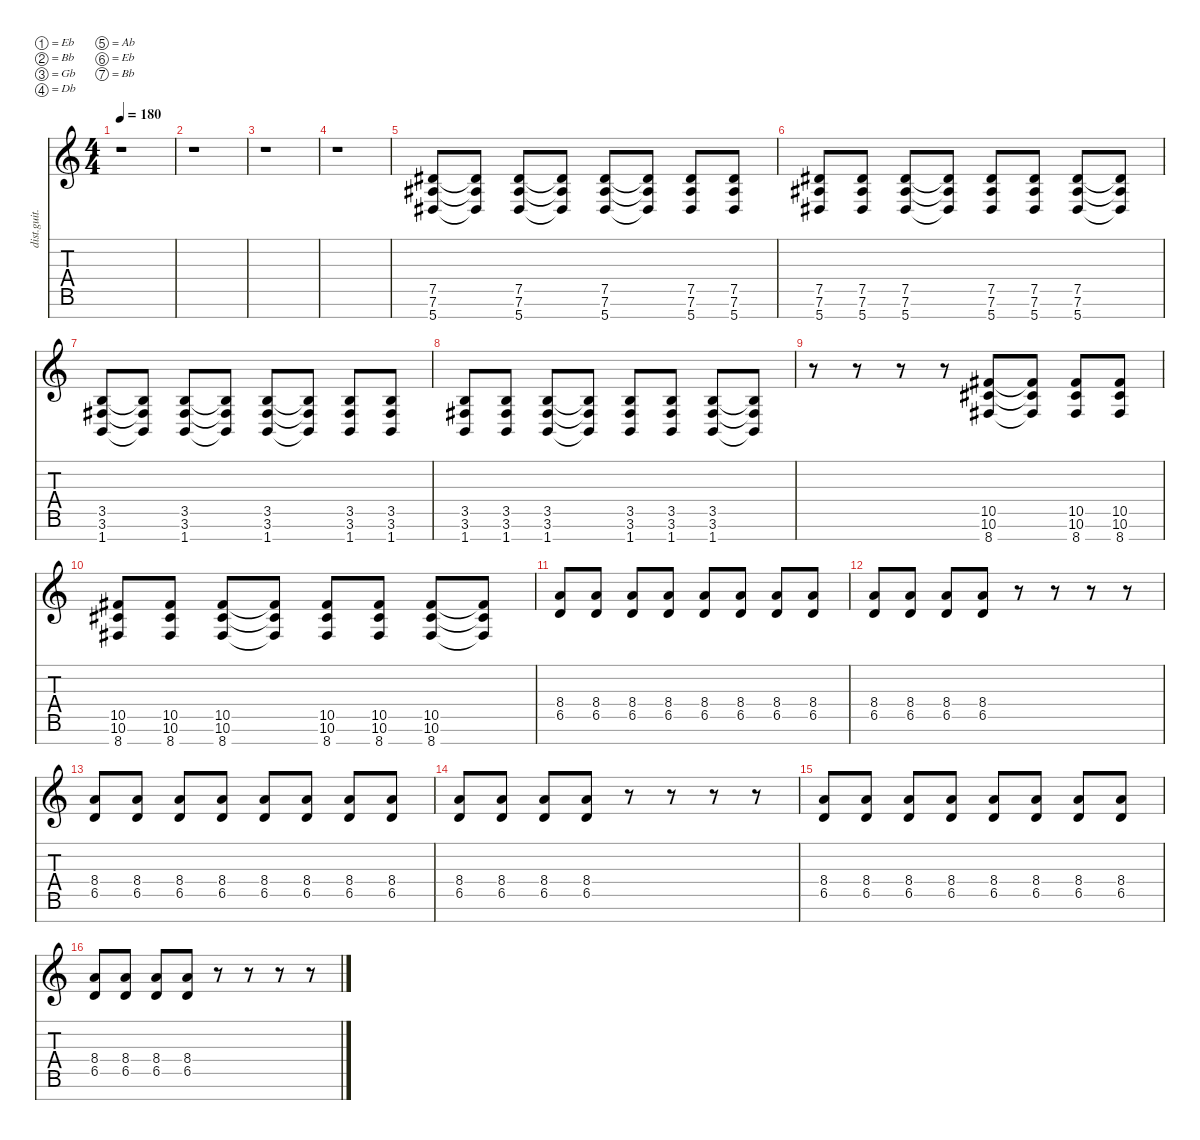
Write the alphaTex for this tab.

\defaultSystemsLayout 4
\hideDynamics
\bracketExtendMode nobrackets
\otherSystemsTrackNameOrientation horizontal
\track ("Distortion Guitar" "dist.guit.") {instrument distortionguitar}
\staff {score tabs}
\tuning (Eb4 Bb3 Gb3 Db3 Ab2 Eb2 Bb1)
\ts (4 4)
\tempo 180
\clef g2
\ks c
r.1{dy mf beam Down} |
r.1{beam Down} |
r.1{beam Down} |
r.1{beam Down} |
(5.7{acc #} 7.6{acc #} 7.5{acc #}).8{beam Up} (5.7{t acc #} 7.6{t acc #} 7.5{t acc #}).8{beam Up} (5.7{acc #} 7.5{acc #} 7.6{acc #}).8{beam Up} (5.7{t acc #} 7.5{t acc #} 7.6{t acc #}).8{beam Up} (5.7{acc #} 7.6{acc #} 7.5{acc #}).8{beam Up} (5.7{t acc #} 7.6{t acc #} 7.5{t acc #}).8{beam Up} (5.7{acc #} 7.5{acc #} 7.6{acc #}).8{beam Up} (5.7{acc #} 7.6{acc #} 7.5{acc #}).8{beam Up} |
(5.7{acc #} 7.5{acc #} 7.6{acc #}).8{beam Up} (5.7{acc #} 7.6{acc #} 7.5{acc #}).8{beam Up} (5.7{acc #} 7.5{acc #} 7.6{acc #}).8{beam Up} (5.7{t acc #} 7.5{t acc #} 7.6{t acc #}).8{beam Up} (5.7{acc #} 7.6{acc #} 7.5{acc #}).8{beam Up} (5.7{acc #} 7.5{acc #} 7.6{acc #}).8{beam Up} (5.7{acc #} 7.6{acc #} 7.5{acc #}).8{beam Up} (5.7{t acc #} 7.6{t acc #} 7.5{t acc #}).8{beam Up} |
(1.7 3.6{acc #} 3.5).8{beam Up} (1.7{t} 3.6{t acc #} 3.5{t}).8{beam Up} (1.7 3.5 3.6{acc #}).8{beam Up} (1.7{t} 3.5{t} 3.6{t acc #}).8{beam Up} (1.7 3.6{acc #} 3.5).8{beam Up} (1.7{t} 3.6{t acc #} 3.5{t}).8{beam Up} (1.7 3.5 3.6{acc #}).8{beam Up} (1.7 3.6{acc #} 3.5).8{beam Up} |
(1.7 3.5 3.6{acc #}).8{beam Up} (1.7 3.6{acc #} 3.5).8{beam Up} (1.7 3.5 3.6{acc #}).8{beam Up} (1.7{t} 3.5{t} 3.6{t acc #}).8{beam Up} (1.7 3.6{acc #} 3.5).8{beam Up} (1.7 3.5 3.6{acc #}).8{beam Up} (1.7 3.6{acc #} 3.5).8{beam Up} (1.7{t} 3.6{t acc #} 3.5{t}).8{beam Up} |
r.8{beam Down} r.8{beam Down} r.8{beam Down} r.8{beam Down} (8.7{acc #} 10.6{acc #} 10.5{acc #}).8{beam Up} (8.7{t acc #} 10.6{t acc #} 10.5{t acc #}).8{beam Up} (8.7{acc #} 10.5{acc #} 10.6{acc #}).8{beam Up} (8.7{acc #} 10.6{acc #} 10.5{acc #}).8{beam Up} |
(8.7{acc #} 10.5{acc #} 10.6{acc #}).8{beam Up} (8.7{acc #} 10.6{acc #} 10.5{acc #}).8{beam Up} (8.7{acc #} 10.5{acc #} 10.6{acc #}).8{beam Up} (8.7{t acc #} 10.5{t acc #} 10.6{t acc #}).8{beam Up} (8.7{acc #} 10.6{acc #} 10.5{acc #}).8{beam Up} (8.7{acc #} 10.5{acc #} 10.6{acc #}).8{beam Up} (8.7{acc #} 10.6{acc #} 10.5{acc #}).8{beam Up} (8.7{t acc #} 10.6{t acc #} 10.5{t acc #}).8{beam Up} |
(6.5 8.4).8{beam Up} (8.4 6.5).8{beam Up} (6.5 8.4).8{beam Up} (6.5 8.4).8{beam Up} (6.5 8.4).8{beam Up} (6.5 8.4).8{beam Up} (6.5 8.4).8{beam Up} (6.5 8.4).8{beam Up} |
(6.5 8.4).8{beam Up} (6.5 8.4).8{beam Up} (6.5 8.4).8{beam Up} (6.5 8.4).8{beam Up} r.8{beam Up} r.8{beam Up} r.8{beam Up} r.8{beam Up} |
(6.5 8.4).8{beam Up} (8.4 6.5).8{beam Up} (6.5 8.4).8{beam Up} (6.5 8.4).8{beam Up} (6.5 8.4).8{beam Up} (6.5 8.4).8{beam Up} (6.5 8.4).8{beam Up} (6.5 8.4).8{beam Up} |
(6.5 8.4).8{beam Up} (6.5 8.4).8{beam Up} (6.5 8.4).8{beam Up} (6.5 8.4).8{beam Up} r.8{beam Up} r.8{beam Up} r.8{beam Up} r.8{beam Up} |
(6.5 8.4).8{beam Up} (8.4 6.5).8{beam Up} (6.5 8.4).8{beam Up} (6.5 8.4).8{beam Up} (6.5 8.4).8{beam Up} (6.5 8.4).8{beam Up} (6.5 8.4).8{beam Up} (6.5 8.4).8{beam Up} |
(6.5 8.4).8{beam Up} (6.5 8.4).8{beam Up} (6.5 8.4).8{beam Up} (6.5 8.4).8{beam Up} r.8{beam Up} r.8{beam Up} r.8{beam Up} r.8{beam Up}
